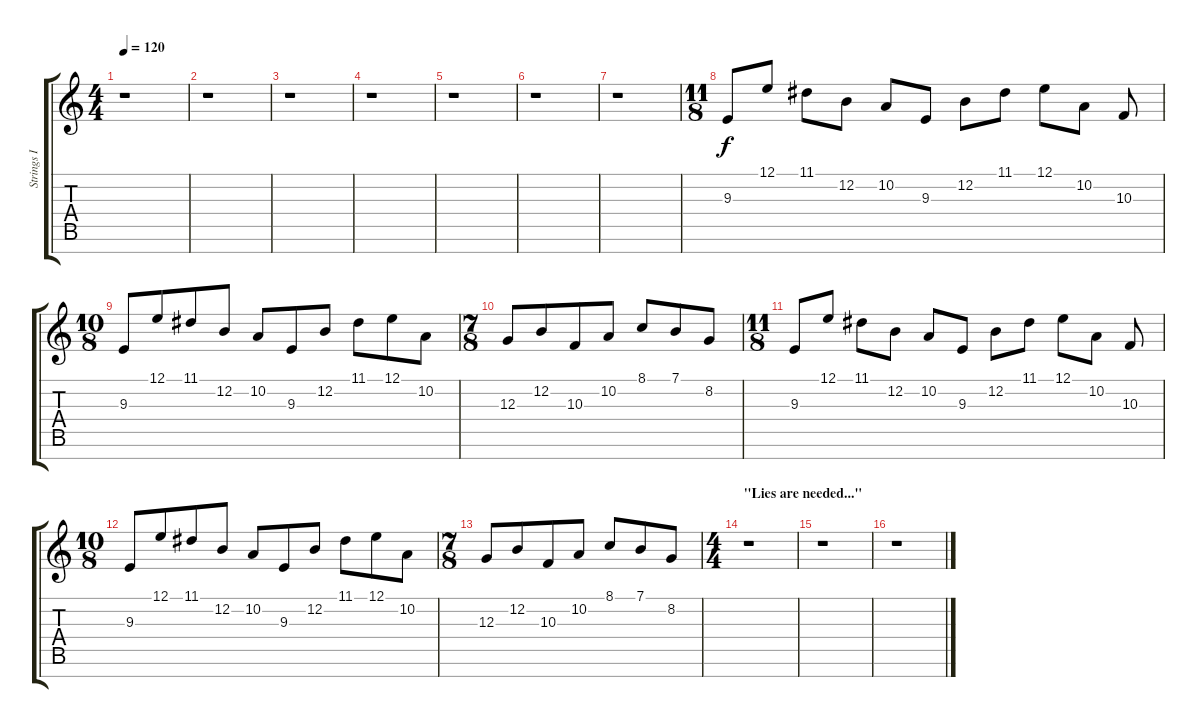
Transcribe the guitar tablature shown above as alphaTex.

\track ("Strings I" "Strings I") {instrument stringensemble1}
\staff {score tabs}
\tuning (E4 B3 G3 D3 A2 E2 B1) {hide}
\ts (4 4)
\tempo 120
\clef g2
\ks c
r.1{dy f} |
r.1 |
r.1 |
r.1 |
r.1 |
r.1 |
r.1 |
\ts (11 8)
\section ("" "")
9.3.8 12.1.8 11.1.8 12.2.8 10.2.8 9.3.8 12.2.8 11.1.8 12.1.8 10.2.8 10.3.8 |
\ts (10 8)
9.3.8 12.1.8 11.1.8 12.2.8 10.2.8 9.3.8 12.2.8 11.1.8 12.1.8 10.2.8 |
\ts (7 8)
12.3.8 12.2.8 10.3.8 10.2.8 8.1.8 7.1.8 8.2.8 |
\ts (11 8)
9.3.8 12.1.8 11.1.8 12.2.8 10.2.8 9.3.8 12.2.8 11.1.8 12.1.8 10.2.8 10.3.8 |
\ts (10 8)
9.3.8 12.1.8 11.1.8 12.2.8 10.2.8 9.3.8 12.2.8 11.1.8 12.1.8 10.2.8 |
\ts (7 8)
12.3.8 12.2.8 10.3.8 10.2.8 8.1.8 7.1.8 8.2.8 |
\ts (4 4)
\section ("" "\"Lies are needed...\"")
r.1 |
r.1 |
r.1
